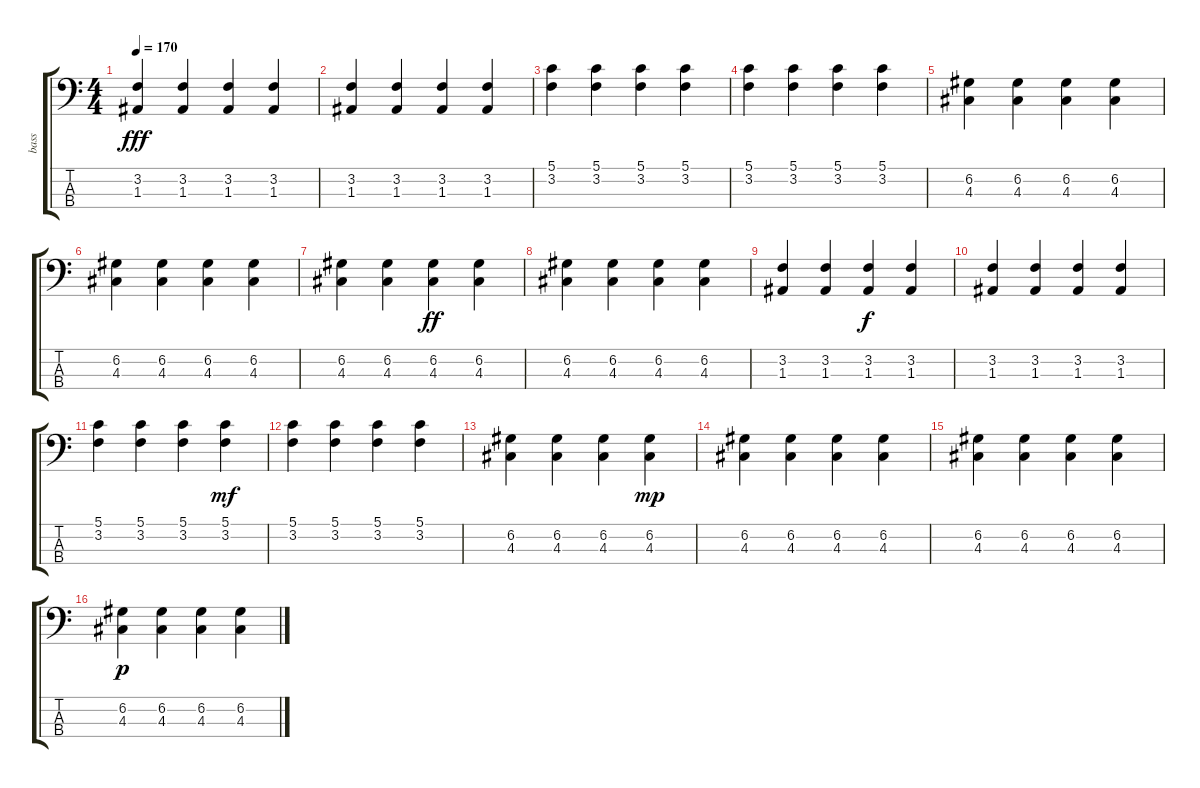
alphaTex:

\track ("bass" "bass") {instrument electricbasspick}
\staff {score tabs}
\tuning (G2 D2 A1 D1) {hide}
\ts (4 4)
\tempo 170
\clef f4
\ks c
(3.2 1.3).4{dy fff} (3.2 1.3).4 (3.2 1.3).4 (3.2 1.3).4 |
(3.2 1.3).4 (3.2 1.3).4 (3.2 1.3).4 (3.2 1.3).4 |
(5.1 3.2).4 (5.1 3.2).4 (5.1 3.2).4 (5.1 3.2).4 |
(5.1 3.2).4 (5.1 3.2).4 (5.1 3.2).4 (5.1 3.2).4 |
(6.2 4.3).4 (6.2 4.3).4 (6.2 4.3).4 (6.2 4.3).4 |
(6.2 4.3).4 (6.2 4.3).4 (6.2 4.3).4 (6.2 4.3).4 |
(6.2 4.3).4 (6.2 4.3).4 (6.2 4.3).4{dy ff} (6.2 4.3).4 |
(6.2 4.3).4 (6.2 4.3).4 (6.2 4.3).4 (6.2 4.3).4 |
(3.2 1.3).4 (3.2 1.3).4 (3.2 1.3).4{dy f} (3.2 1.3).4 |
(3.2 1.3).4 (3.2 1.3).4 (3.2 1.3).4 (3.2 1.3).4 |
(5.1 3.2).4 (5.1 3.2).4 (5.1 3.2).4 (5.1 3.2).4{dy mf} |
(5.1 3.2).4 (5.1 3.2).4 (5.1 3.2).4 (5.1 3.2).4 |
(6.2 4.3).4 (6.2 4.3).4 (6.2 4.3).4 (6.2 4.3).4{dy mp} |
(6.2 4.3).4 (6.2 4.3).4 (6.2 4.3).4 (6.2 4.3).4 |
(6.2 4.3).4 (6.2 4.3).4 (6.2 4.3).4 (6.2 4.3).4 |
(6.2 4.3).4{dy p} (6.2 4.3).4 (6.2 4.3).4 (6.2 4.3).4
